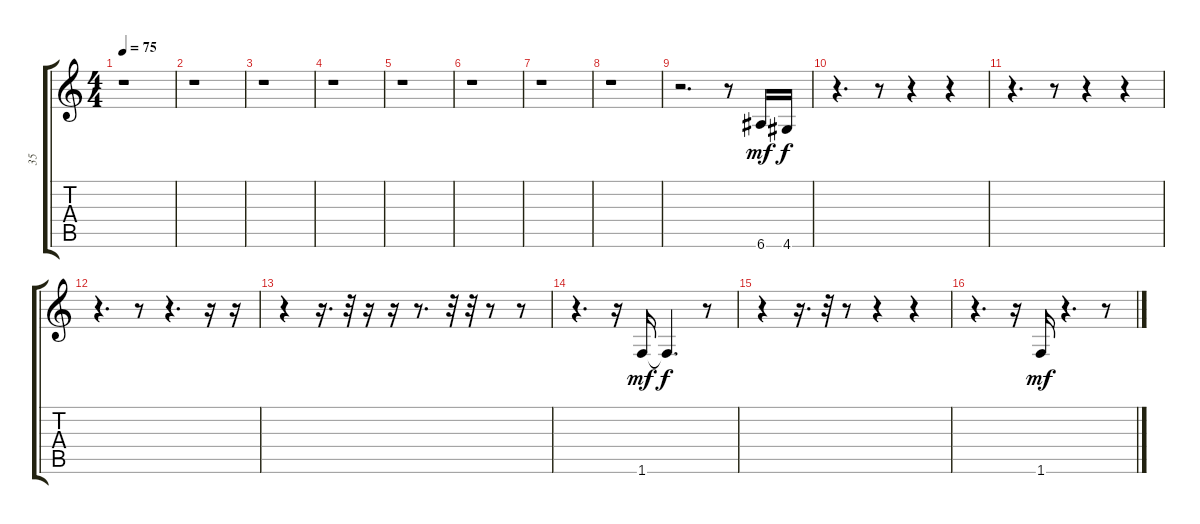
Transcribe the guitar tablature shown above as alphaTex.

\track ("35" "35") {instrument electricbasspick}
\staff {score tabs}
\tuning (E4 B3 G3 D3 A2 E2) {hide}
\ts (4 4)
\tempo 75
\clef g2
\ks c
r.1{dy mf instrument electricbasspick} |
r.1 |
r.1 |
r.1 |
r.1 |
r.1 |
r.1 |
r.1 |
r.2{d} r.8 6.6.16 4.6.16{dy f} |
r.4{d} r.8 r.4 r.4 |
r.4{d} r.8 r.4 r.4 |
r.4{d} r.8 r.4{d} r.16 r.16 |
r.4 r.16{d} r.32 r.16 r.16 r.8{d} r.32 r.32 r.8 r.8 |
r.4{d} r.16 1.6.16{dy mf} 1.6{t}.4{d dy f} r.8 |
r.4 r.16{d} r.32 r.8 r.4 r.4 |
r.4{d} r.16 1.6.16{dy mf} r.4{d} r.8
